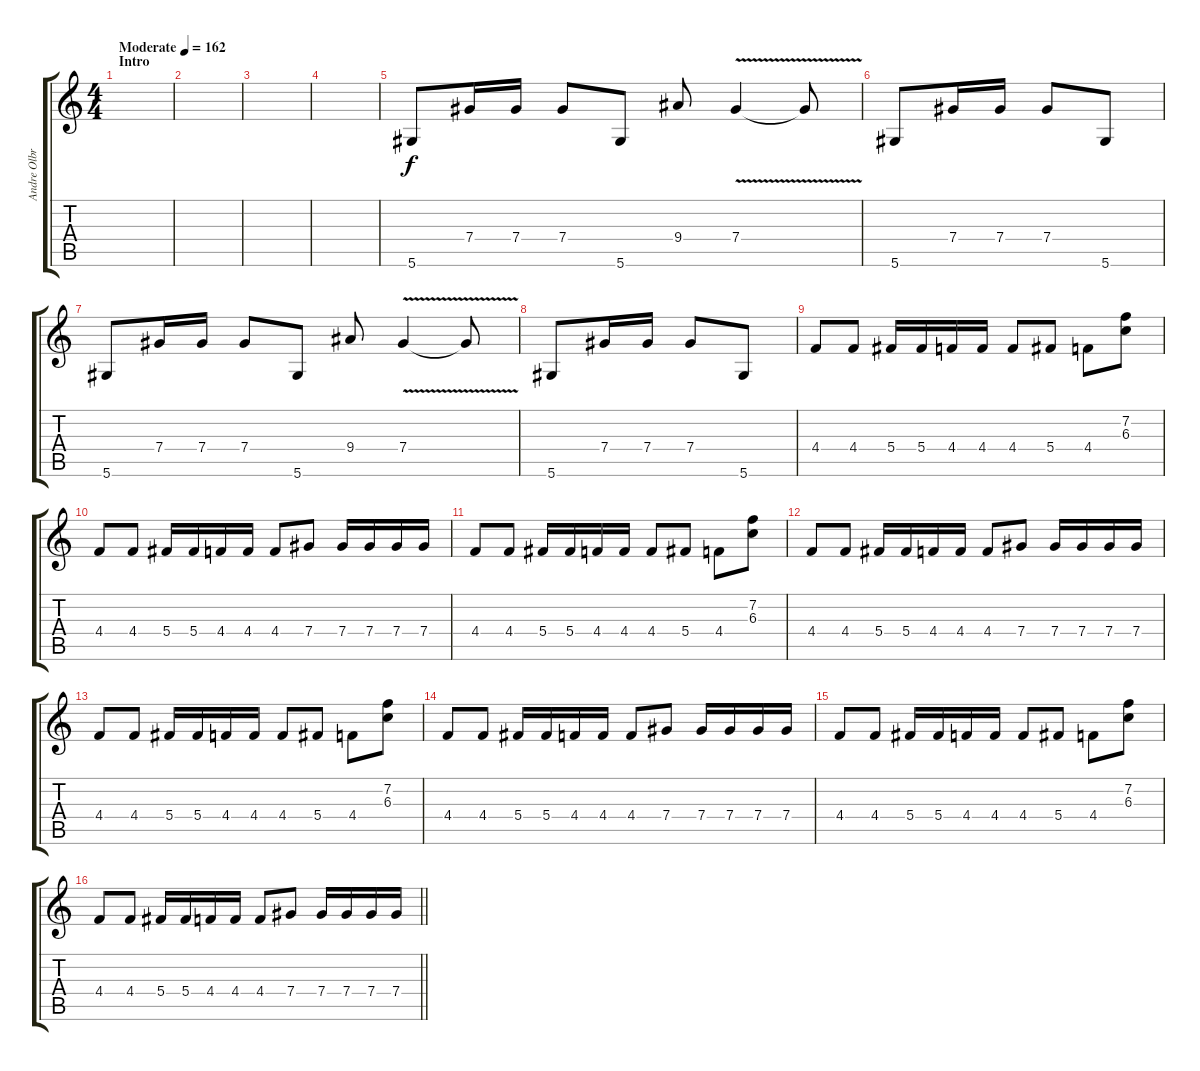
\track ("Andre Olbrich" "Andre Olbr") {instrument distortionguitar}
\staff {score tabs}
\tuning (Eb4 Bb3 Gb3 Db3 Ab2 Eb2) {hide}
\ts (4 4)
\section ("" "Intro")
\tempo (162 "Moderate")
\clef g2
\ks c
|
|
|
|
5.6.8 7.4.16 7.4.16 7.4.8 5.6.8 9.4.8 7.4{v}.4 7.4{t}.8 |
5.6.8 7.4.16 7.4.16 7.4.8 5.6.8 |
5.6.8 7.4.16 7.4.16 7.4.8 5.6.8 9.4.8 7.4{v}.4 7.4{t}.8 |
5.6.8 7.4.16 7.4.16 7.4.8 5.6.8 |
4.4.8{volume 16} 4.4.8 5.4.16 5.4.16 4.4.16 4.4.16 4.4.8 5.4.8 4.4.8 (7.2 6.3).8 |
4.4.8 4.4.8 5.4.16 5.4.16 4.4.16 4.4.16 4.4.8 7.4.8 7.4.16 7.4.16 7.4.16 7.4.16 |
4.4.8 4.4.8 5.4.16 5.4.16 4.4.16 4.4.16 4.4.8 5.4.8 4.4.8 (7.2 6.3).8 |
4.4.8 4.4.8 5.4.16 5.4.16 4.4.16 4.4.16 4.4.8 7.4.8 7.4.16 7.4.16 7.4.16 7.4.16 |
4.4.8 4.4.8 5.4.16 5.4.16 4.4.16 4.4.16 4.4.8 5.4.8 4.4.8 (7.2 6.3).8 |
4.4.8 4.4.8 5.4.16 5.4.16 4.4.16 4.4.16 4.4.8 7.4.8 7.4.16 7.4.16 7.4.16 7.4.16 |
4.4.8 4.4.8 5.4.16 5.4.16 4.4.16 4.4.16 4.4.8 5.4.8 4.4.8 (7.2 6.3).8 |
\barLineRight lightlight
4.4.8 4.4.8 5.4.16 5.4.16 4.4.16 4.4.16 4.4.8 7.4.8 7.4.16 7.4.16 7.4.16 7.4.16
